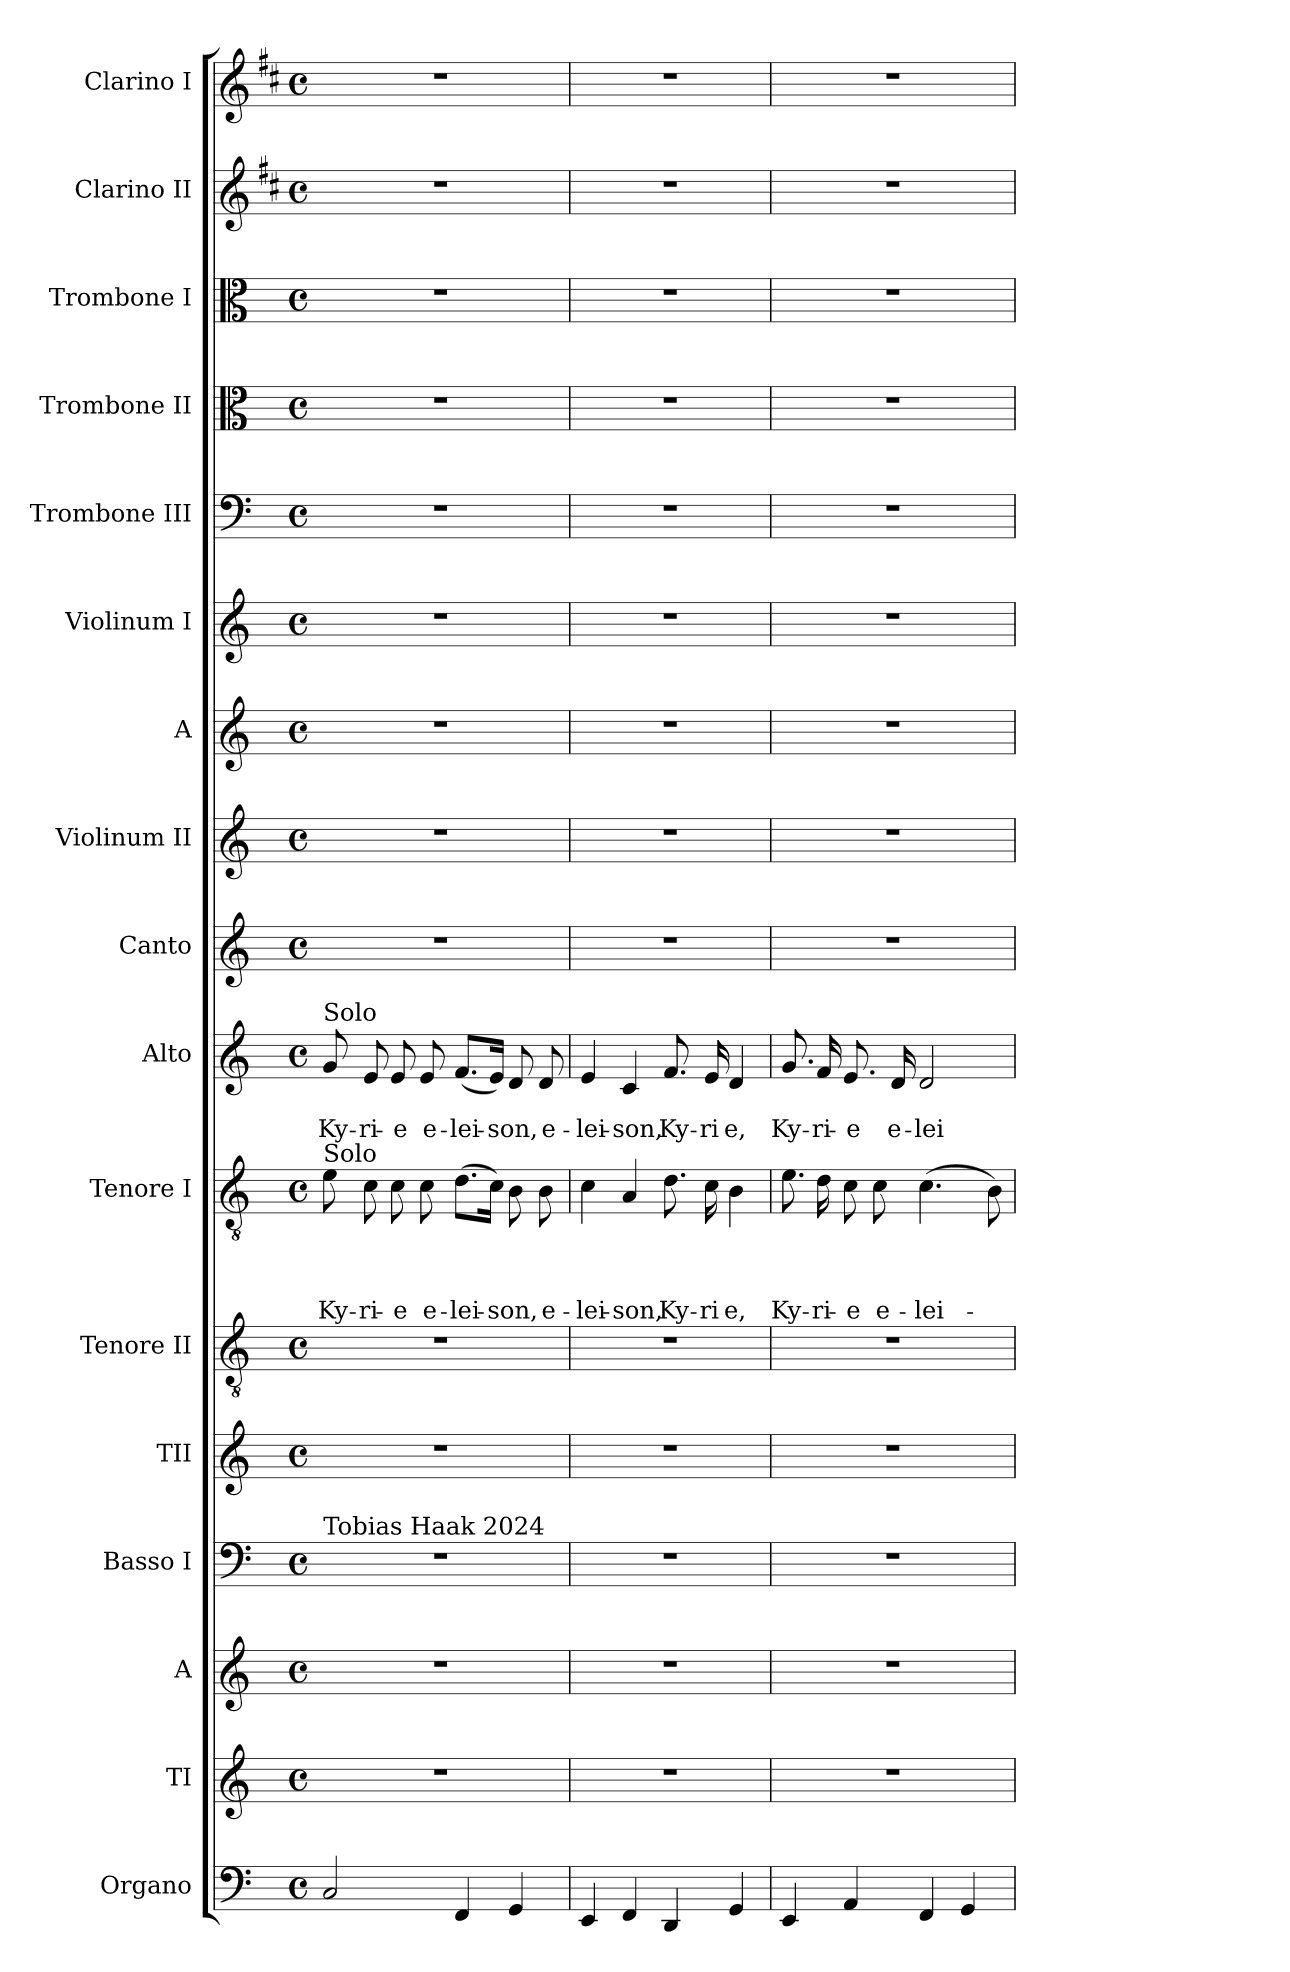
**kern	**kern	**kern	**kern	**kern	**kern	**kern	**text	**text	**text	**text	**kern	**text	**text	**kern	**kern	**kern	**kern	**kern	**kern	**kern	**kern	**kern
*part17	*part16	*part15	*part14	*part13	*part12	*part11	*part11	*part11	*part11	*part11	*part10	*part10	*part10	*part9	*part8	*part7	*part6	*part5	*part4	*part3	*part2	*part1
*staff17	*staff16	*staff15	*staff14	*staff13	*staff12	*staff11	*staff11	*staff11	*staff11	*staff11	*staff10	*staff10	*staff10	*staff9	*staff8	*staff7	*staff6	*staff5	*staff4	*staff3	*staff2	*staff1
*I"Organo	*I"TI	*I"A	*I"Basso I	*I"TII	*I"Tenore II	*I"Tenore I	*	*	*	*	*I"Alto	*	*	*I"Canto	*I"Violinum II	*I"A	*I"Violinum I	*I"Trombone III	*I"Trombone II	*I"Trombone I	*I"Clarino II	*I"Clarino I
*I'O	*I'TI	*I'A	*I'B I	*I'TII	*I'TII	*I'TI	*	*	*	*	*I'A	*	*	*I'C	*I'V II	*I'A	*I'V I	*I'Trb III	*I'Trb II	*I'Trb I	*I'Cla II	*I'Cla I
*clefF4	*clefG2	*clefG2	*clefF4	*clefG2	*clefGv2	*clefGv2	*	*	*	*	*clefG2	*	*	*clefG2	*clefG2	*clefG2	*clefG2	*clefF4	*clefC3	*clefC3	*clefG2	*clefG2
*	*	*	*	*	*	*	*	*	*	*	*	*	*	*	*	*	*	*	*	*	*ITrd1c2	*ITrd1c2
*k[]	*k[]	*k[]	*k[]	*k[]	*k[]	*k[]	*	*	*	*	*k[]	*	*	*k[]	*k[]	*k[]	*k[]	*k[]	*k[]	*k[]	*k[]	*k[]
*C:	*C:	*C:	*C:	*C:	*C:	*C:	*	*	*	*	*C:	*	*	*C:	*C:	*C:	*C:	*C:	*C:	*C:	*C:	*C:
*M4/4	*M4/4	*M4/4	*M4/4	*M4/4	*M4/4	*M4/4	*	*	*	*	*M4/4	*	*	*M4/4	*M4/4	*M4/4	*M4/4	*M4/4	*M4/4	*M4/4	*M4/4	*M4/4
*met(c)	*met(c)	*met(c)	*met(c)	*met(c)	*met(c)	*met(c)	*	*	*	*	*met(c)	*	*	*met(c)	*met(c)	*met(c)	*met(c)	*met(c)	*met(c)	*met(c)	*met(c)	*met(c)
=1	=1	=1	=1	=1	=1	=1	=1	=1	=1	=1	=1	=1	=1	=1	=1	=1	=1	=1	=1	=1	=1	=1
!	!	!	!	!	!	!	!	!	!	!	!LO:TX:a:t=Solo	!	!	!	!	!	!	!	!	!	!	!
!	!	!	!	!	!	!LO:TX:a:t=Solo	!	!	!	!	!	!	!	!	!	!	!	!	!	!	!	!
!	!	!	!LO:TX:a:t=Tobias Haak 2024	!	!	!	!	!	!	!	!	!	!	!	!	!	!	!	!	!	!	!
!	!	!	!	!	!	!	!	!	!	!LO:LY:b	!	!	!LO:LY:b	!	!	!	!	!	!	!	!	!
2C/	1r	1r	1r	1r	1r	8e\	.	.	.	Ky-	8g/	.	Ky-	1r	1r	1r	1r	1r	1r	1r	1r	1r
!	!	!	!	!	!	!	!	!	!	!LO:LY:b	!	!	!LO:LY:b	!	!	!	!	!	!	!	!	!
.	.	.	.	.	.	8c\	.	.	.	-ri-	8e/	.	-ri-	.	.	.	.	.	.	.	.	.
!	!	!	!	!	!	!	!	!	!	!LO:LY:b	!	!	!LO:LY:b	!	!	!	!	!	!	!	!	!
.	.	.	.	.	.	8c\	.	.	.	-e	8e/	.	-e	.	.	.	.	.	.	.	.	.
!	!	!	!	!	!	!	!	!	!	!LO:LY:b	!	!	!LO:LY:b	!	!	!	!	!	!	!	!	!
.	.	.	.	.	.	8c\	.	.	.	e-	8e/	.	e-	.	.	.	.	.	.	.	.	.
!	!	!	!	!	!	!	!	!	!	!LO:LY:b	!	!	!LO:LY:b	!	!	!	!	!	!	!	!	!
4FF</	.	.	.	.	.	(>8.d\L	.	.	.	-lei-	(<8.f/L	.	-lei-	.	.	.	.	.	.	.	.	.
.	.	.	.	.	.	16c\Jk)	.	.	.	.	16e/Jk)	.	.	.	.	.	.	.	.	.	.	.
!	!	!	!	!	!	!	!	!	!	!LO:LY:b	!	!	!LO:LY:b	!	!	!	!	!	!	!	!	!
4GG/	.	.	.	.	.	8B\	.	.	.	-son,	8d/	.	-son,	.	.	.	.	.	.	.	.	.
!	!	!	!	!	!	!	!	!	!	!LO:LY:b	!	!	!LO:LY:b	!	!	!	!	!	!	!	!	!
.	.	.	.	.	.	8B\	.	.	.	e-	8d/	.	e-	.	.	.	.	.	.	.	.	.
=2	=2	=2	=2	=2	=2	=2	=2	=2	=2	=2	=2	=2	=2	=2	=2	=2	=2	=2	=2	=2	=2	=2
!	!	!	!	!	!	!	!	!	!	!LO:LY:b	!	!	!LO:LY:b	!	!	!	!	!	!	!	!	!
4EE</	1r	1r	1r	1r	1r	4c\	.	.	.	-lei-	4e/	.	-lei-	1r	1r	1r	1r	1r	1r	1r	1r	1r
!	!	!	!	!	!	!	!	!	!	!LO:LY:b	!	!	!LO:LY:b	!	!	!	!	!	!	!	!	!
4FF/	.	.	.	.	.	4A/	.	.	.	-son,	4c/	.	-son,	.	.	.	.	.	.	.	.	.
!	!	!	!	!	!	!	!	!	!	!LO:LY:b	!	!	!LO:LY:b	!	!	!	!	!	!	!	!	!
4DD/	.	.	.	.	.	8.d\	.	.	.	Ky-	8.f/	.	Ky-	.	.	.	.	.	.	.	.	.
!	!	!	!	!	!	!	!	!	!	!LO:LY:b	!	!	!LO:LY:b	!	!	!	!	!	!	!	!	!
.	.	.	.	.	.	16c\	.	.	.	-ri	16e/	.	-ri	.	.	.	.	.	.	.	.	.
!	!	!	!	!	!	!	!	!	!	!LO:LY:b	!	!	!LO:LY:b	!	!	!	!	!	!	!	!	!
4GG/	.	.	.	.	.	4B\	.	.	.	e,	4d/	.	e,	.	.	.	.	.	.	.	.	.
=3	=3	=3	=3	=3	=3	=3	=3	=3	=3	=3	=3	=3	=3	=3	=3	=3	=3	=3	=3	=3	=3	=3
!	!	!	!	!	!	!	!	!	!	!LO:LY:b	!	!	!LO:LY:b	!	!	!	!	!	!	!	!	!
4EE/	1r	1r	1r	1r	1r	8.e\	.	.	.	Ky-	8.g/	.	Ky-	1r	1r	1r	1r	1r	1r	1r	1r	1r
!	!	!	!	!	!	!	!	!	!	!LO:LY:b	!	!	!LO:LY:b	!	!	!	!	!	!	!	!	!
.	.	.	.	.	.	16d\	.	.	.	-ri-	16f/	.	-ri-	.	.	.	.	.	.	.	.	.
!	!	!	!	!	!	!	!	!	!	!LO:LY:b	!	!	!LO:LY:b	!	!	!	!	!	!	!	!	!
4AA/	.	.	.	.	.	8c\	.	.	.	-e	8.e/	.	-e	.	.	.	.	.	.	.	.	.
!	!	!	!	!	!	!	!	!	!	!LO:LY:b:rj	!	!	!	!	!	!	!	!	!	!	!	!
.	.	.	.	.	.	8c\	.	.	.	e-	.	.	.	.	.	.	.	.	.	.	.	.
!	!	!	!	!	!	!	!	!	!	!	!	!	!LO:LY:b	!	!	!	!	!	!	!	!	!
.	.	.	.	.	.	.	.	.	.	.	16d/	.	e-	.	.	.	.	.	.	.	.	.
!	!	!	!	!	!	!	!	!	!	!LO:LY:b	!	!	!LO:LY:b	!	!	!	!	!	!	!	!	!
4FF</	.	.	.	.	.	(>4.c\	.	.	.	-lei-	2d/	.	-lei-	.	.	.	.	.	.	.	.	.
4GG/	.	.	.	.	.	.	.	.	.	.	.	.	.	.	.	.	.	.	.	.	.	.
.	.	.	.	.	.	8B\)	.	.	.	.	.	.	.	.	.	.	.	.	.	.	.	.
=	=	=	=	=	=	=	=	=	=	=	=	=	=	=	=	=	=	=	=	=	=	=
*-	*-	*-	*-	*-	*-	*-	*-	*-	*-	*-	*-	*-	*-	*-	*-	*-	*-	*-	*-	*-	*-	*-
